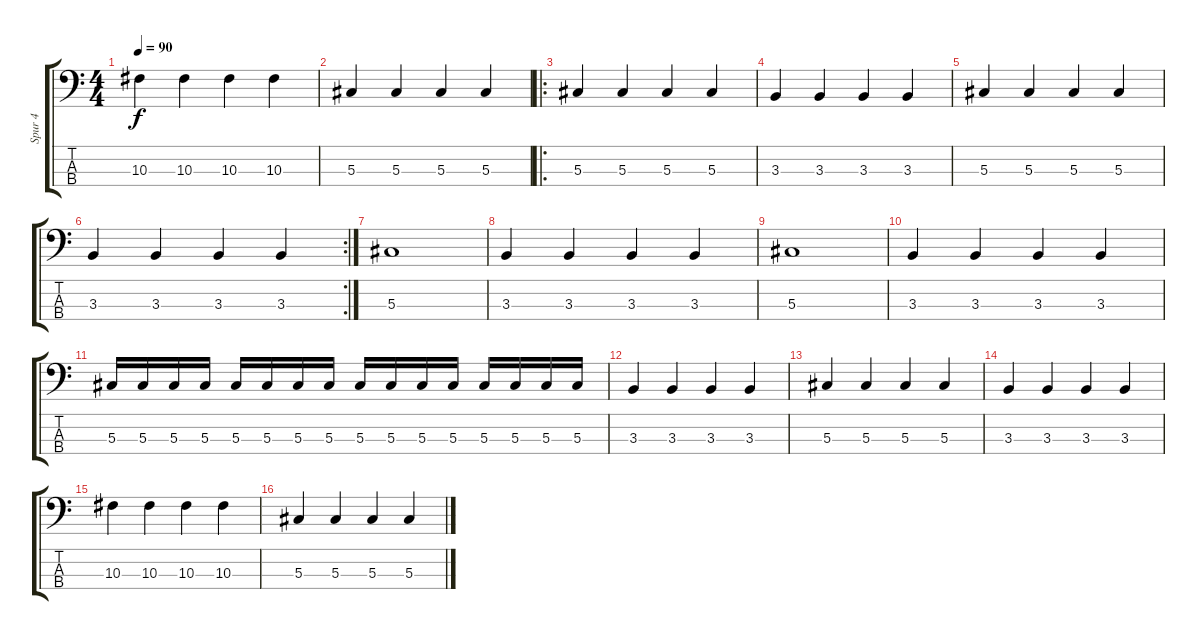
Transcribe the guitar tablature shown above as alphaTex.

\track ("Spur 4" "Spur 4") {instrument electricbassfinger}
\staff {score tabs}
\tuning (Gb2 Db2 Ab1 Db1) {hide}
\ts (4 4)
\tempo 90
\clef f4
\ks c
10.3.4{dy f} 10.3.4 10.3.4 10.3.4 |
5.3.4 5.3.4 5.3.4 5.3.4 |
\ro
5.3.4 5.3.4 5.3.4 5.3.4 |
3.3.4 3.3.4 3.3.4 3.3.4 |
5.3.4 5.3.4 5.3.4 5.3.4 |
\rc 2
3.3.4 3.3.4 3.3.4 3.3.4 |
5.3.1 |
3.3.4 3.3.4 3.3.4 3.3.4 |
5.3.1 |
3.3.4 3.3.4 3.3.4 3.3.4 |
5.3.16 5.3.16 5.3.16 5.3.16 5.3.16 5.3.16 5.3.16 5.3.16 5.3.16 5.3.16 5.3.16 5.3.16 5.3.16 5.3.16 5.3.16 5.3.16 |
3.3.4 3.3.4 3.3.4 3.3.4 |
5.3.4 5.3.4 5.3.4 5.3.4 |
3.3.4 3.3.4 3.3.4 3.3.4 |
10.3.4 10.3.4 10.3.4 10.3.4 |
5.3.4 5.3.4 5.3.4 5.3.4
